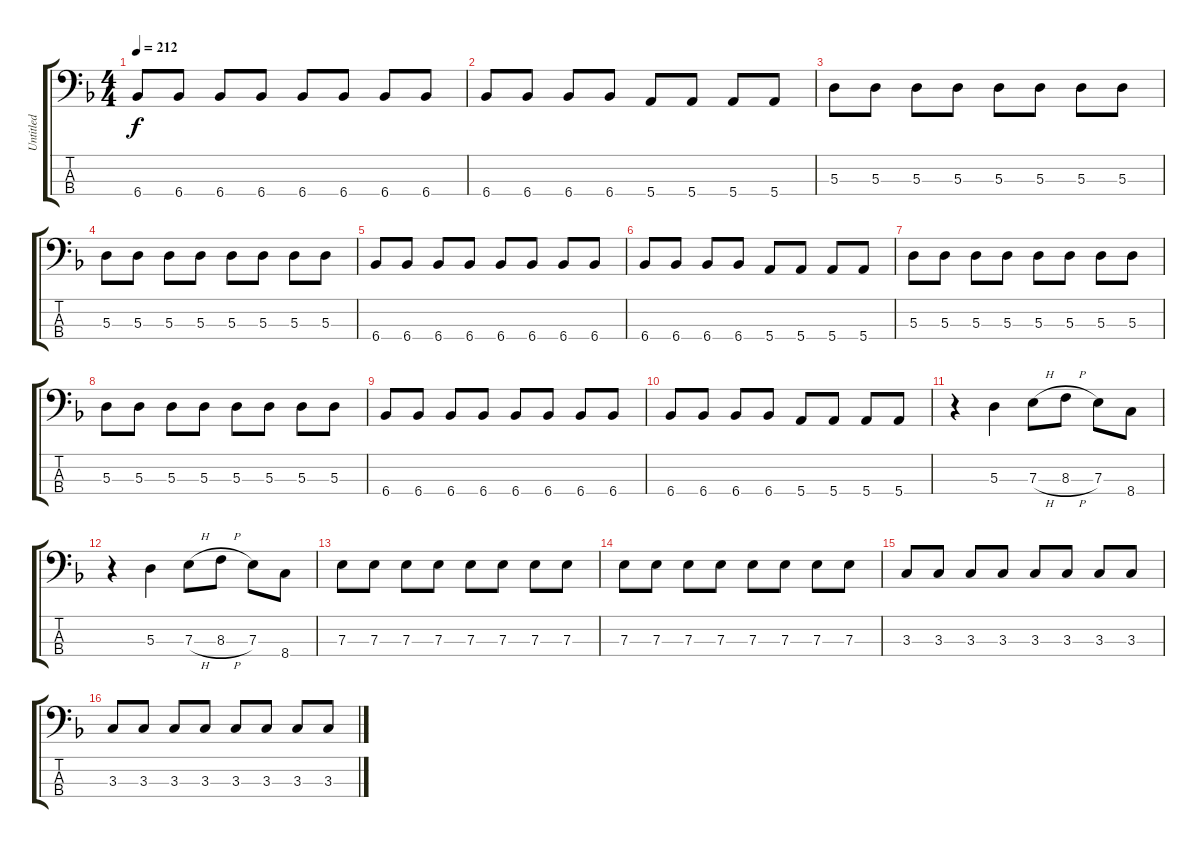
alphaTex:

\track ("Untitled" "Untitled") {instrument electricbassfinger}
\staff {score tabs}
\tuning (G2 D2 A1 E1) {hide}
\ts (4 4)
\tempo 212
\clef f4
\ks f
6.4.8{dy f} 6.4.8 6.4.8 6.4.8 6.4.8 6.4.8 6.4.8 6.4.8 |
6.4.8 6.4.8 6.4.8 6.4.8 5.4.8 5.4.8 5.4.8 5.4.8 |
5.3.8 5.3.8 5.3.8 5.3.8 5.3.8 5.3.8 5.3.8 5.3.8 |
5.3.8 5.3.8 5.3.8 5.3.8 5.3.8 5.3.8 5.3.8 5.3.8 |
6.4.8 6.4.8 6.4.8 6.4.8 6.4.8 6.4.8 6.4.8 6.4.8 |
6.4.8 6.4.8 6.4.8 6.4.8 5.4.8 5.4.8 5.4.8 5.4.8 |
5.3.8 5.3.8 5.3.8 5.3.8 5.3.8 5.3.8 5.3.8 5.3.8 |
5.3.8 5.3.8 5.3.8 5.3.8 5.3.8 5.3.8 5.3.8 5.3.8 |
6.4.8 6.4.8 6.4.8 6.4.8 6.4.8 6.4.8 6.4.8 6.4.8 |
6.4.8 6.4.8 6.4.8 6.4.8 5.4.8 5.4.8 5.4.8 5.4.8 |
r.4 5.3.4 7.3{h}.8 8.3{h}.8 7.3.8 8.4.8 |
r.4 5.3.4 7.3{h}.8 8.3{h}.8 7.3.8 8.4.8 |
7.3.8 7.3.8 7.3.8 7.3.8 7.3.8 7.3.8 7.3.8 7.3.8 |
7.3.8 7.3.8 7.3.8 7.3.8 7.3.8 7.3.8 7.3.8 7.3.8 |
3.3.8 3.3.8 3.3.8 3.3.8 3.3.8 3.3.8 3.3.8 3.3.8 |
3.3.8 3.3.8 3.3.8 3.3.8 3.3.8 3.3.8 3.3.8 3.3.8
